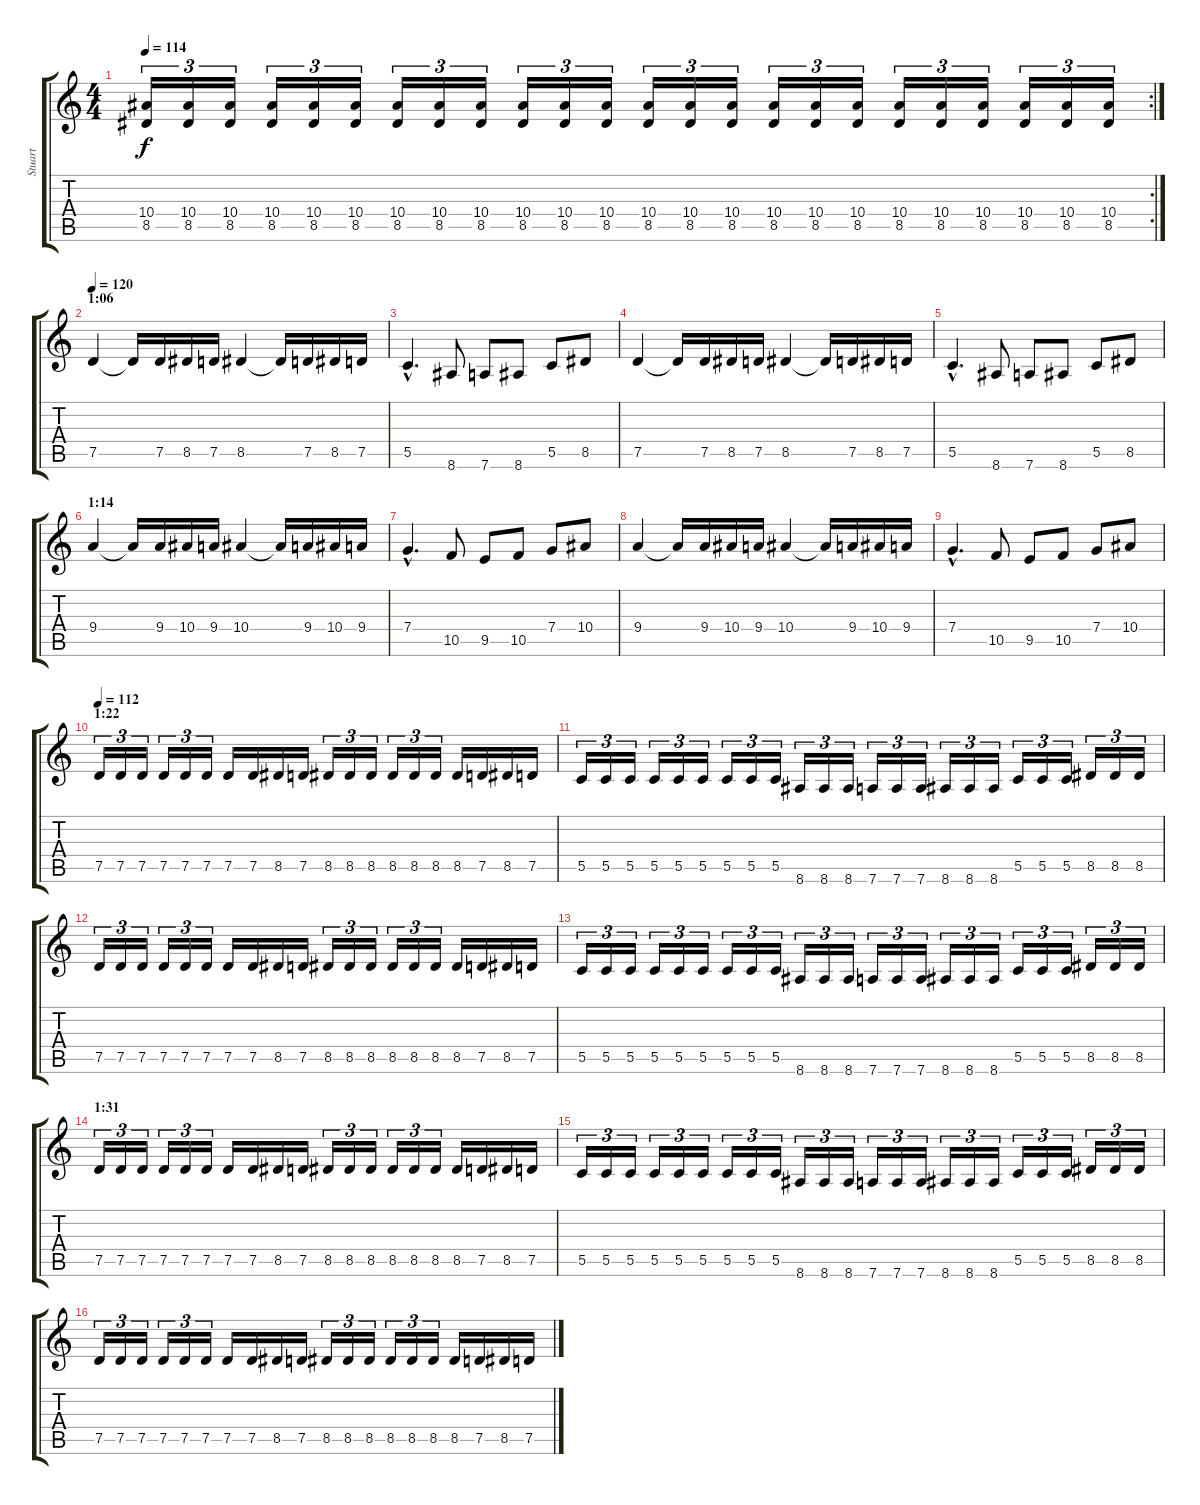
\track ("Stuart" "Stuart") {instrument distortionguitar}
\staff {score tabs}
\tuning (D4 A3 F3 C3 G2 D2) {hide}
\rc 2
\ts (4 4)
\tempo 114
\clef g2
\ks c
(10.4 8.5).16{tu (3 2) dy f} (10.4 8.5).16{tu (3 2)} (10.4 8.5).16{tu (3 2)} (10.4 8.5).16{tu (3 2)} (10.4 8.5).16{tu (3 2)} (10.4 8.5).16{tu (3 2)} (10.4 8.5).16{tu (3 2)} (10.4 8.5).16{tu (3 2)} (10.4 8.5).16{tu (3 2)} (10.4 8.5).16{tu (3 2)} (10.4 8.5).16{tu (3 2)} (10.4 8.5).16{tu (3 2)} (10.4 8.5).16{tu (3 2)} (10.4 8.5).16{tu (3 2)} (10.4 8.5).16{tu (3 2)} (10.4 8.5).16{tu (3 2)} (10.4 8.5).16{tu (3 2)} (10.4 8.5).16{tu (3 2)} (10.4 8.5).16{tu (3 2)} (10.4 8.5).16{tu (3 2)} (10.4 8.5).16{tu (3 2)} (10.4 8.5).16{tu (3 2)} (10.4 8.5).16{tu (3 2)} (10.4 8.5).16{tu (3 2)} |
\section ("" "1:06")
\tempo 120
7.5.4 7.5{t}.16 7.5.16 8.5.16 7.5.16 8.5.4 8.5{t}.16 7.5.16 8.5.16 7.5.16 |
5.5{hac}.4{d} 8.6.8 7.6.8 8.6.8 5.5.8 8.5.8 |
7.5.4 7.5{t}.16 7.5.16 8.5.16 7.5.16 8.5.4 8.5{t}.16 7.5.16 8.5.16 7.5.16 |
5.5{hac}.4{d} 8.6.8 7.6.8 8.6.8 5.5.8 8.5.8 |
\section ("" "1:14")
9.4.4 9.4{t}.16 9.4.16 10.4.16 9.4.16 10.4.4 10.4{t}.16 9.4.16 10.4.16 9.4.16 |
7.4{hac}.4{d} 10.5.8 9.5.8 10.5.8 7.4.8 10.4.8 |
9.4.4 9.4{t}.16 9.4.16 10.4.16 9.4.16 10.4.4 10.4{t}.16 9.4.16 10.4.16 9.4.16 |
7.4{hac}.4{d} 10.5.8 9.5.8 10.5.8 7.4.8 10.4.8 |
\section ("" "1:22")
\tempo 112
7.5.16{tu (3 2)} 7.5.16{tu (3 2)} 7.5.16{tu (3 2)} 7.5.16{tu (3 2)} 7.5.16{tu (3 2)} 7.5.16{tu (3 2)} 7.5.16 7.5.16 8.5.16 7.5.16 8.5.16{tu (3 2)} 8.5.16{tu (3 2)} 8.5.16{tu (3 2)} 8.5.16{tu (3 2)} 8.5.16{tu (3 2)} 8.5.16{tu (3 2)} 8.5.16 7.5.16 8.5.16 7.5.16 |
5.5.16{tu (3 2)} 5.5.16{tu (3 2)} 5.5.16{tu (3 2)} 5.5.16{tu (3 2)} 5.5.16{tu (3 2)} 5.5.16{tu (3 2)} 5.5.16{tu (3 2)} 5.5.16{tu (3 2)} 5.5.16{tu (3 2)} 8.6.16{tu (3 2)} 8.6.16{tu (3 2)} 8.6.16{tu (3 2)} 7.6.16{tu (3 2)} 7.6.16{tu (3 2)} 7.6.16{tu (3 2)} 8.6.16{tu (3 2)} 8.6.16{tu (3 2)} 8.6.16{tu (3 2)} 5.5.16{tu (3 2)} 5.5.16{tu (3 2)} 5.5.16{tu (3 2)} 8.5.16{tu (3 2)} 8.5.16{tu (3 2)} 8.5.16{tu (3 2)} |
7.5.16{tu (3 2)} 7.5.16{tu (3 2)} 7.5.16{tu (3 2)} 7.5.16{tu (3 2)} 7.5.16{tu (3 2)} 7.5.16{tu (3 2)} 7.5.16 7.5.16 8.5.16 7.5.16 8.5.16{tu (3 2)} 8.5.16{tu (3 2)} 8.5.16{tu (3 2)} 8.5.16{tu (3 2)} 8.5.16{tu (3 2)} 8.5.16{tu (3 2)} 8.5.16 7.5.16 8.5.16 7.5.16 |
5.5.16{tu (3 2)} 5.5.16{tu (3 2)} 5.5.16{tu (3 2)} 5.5.16{tu (3 2)} 5.5.16{tu (3 2)} 5.5.16{tu (3 2)} 5.5.16{tu (3 2)} 5.5.16{tu (3 2)} 5.5.16{tu (3 2)} 8.6.16{tu (3 2)} 8.6.16{tu (3 2)} 8.6.16{tu (3 2)} 7.6.16{tu (3 2)} 7.6.16{tu (3 2)} 7.6.16{tu (3 2)} 8.6.16{tu (3 2)} 8.6.16{tu (3 2)} 8.6.16{tu (3 2)} 5.5.16{tu (3 2)} 5.5.16{tu (3 2)} 5.5.16{tu (3 2)} 8.5.16{tu (3 2)} 8.5.16{tu (3 2)} 8.5.16{tu (3 2)} |
\section ("" "1:31")
7.5.16{tu (3 2)} 7.5.16{tu (3 2)} 7.5.16{tu (3 2)} 7.5.16{tu (3 2)} 7.5.16{tu (3 2)} 7.5.16{tu (3 2)} 7.5.16 7.5.16 8.5.16 7.5.16 8.5.16{tu (3 2)} 8.5.16{tu (3 2)} 8.5.16{tu (3 2)} 8.5.16{tu (3 2)} 8.5.16{tu (3 2)} 8.5.16{tu (3 2)} 8.5.16 7.5.16 8.5.16 7.5.16 |
5.5.16{tu (3 2)} 5.5.16{tu (3 2)} 5.5.16{tu (3 2)} 5.5.16{tu (3 2)} 5.5.16{tu (3 2)} 5.5.16{tu (3 2)} 5.5.16{tu (3 2)} 5.5.16{tu (3 2)} 5.5.16{tu (3 2)} 8.6.16{tu (3 2)} 8.6.16{tu (3 2)} 8.6.16{tu (3 2)} 7.6.16{tu (3 2)} 7.6.16{tu (3 2)} 7.6.16{tu (3 2)} 8.6.16{tu (3 2)} 8.6.16{tu (3 2)} 8.6.16{tu (3 2)} 5.5.16{tu (3 2)} 5.5.16{tu (3 2)} 5.5.16{tu (3 2)} 8.5.16{tu (3 2)} 8.5.16{tu (3 2)} 8.5.16{tu (3 2)} |
7.5.16{tu (3 2)} 7.5.16{tu (3 2)} 7.5.16{tu (3 2)} 7.5.16{tu (3 2)} 7.5.16{tu (3 2)} 7.5.16{tu (3 2)} 7.5.16 7.5.16 8.5.16 7.5.16 8.5.16{tu (3 2)} 8.5.16{tu (3 2)} 8.5.16{tu (3 2)} 8.5.16{tu (3 2)} 8.5.16{tu (3 2)} 8.5.16{tu (3 2)} 8.5.16 7.5.16 8.5.16 7.5.16
